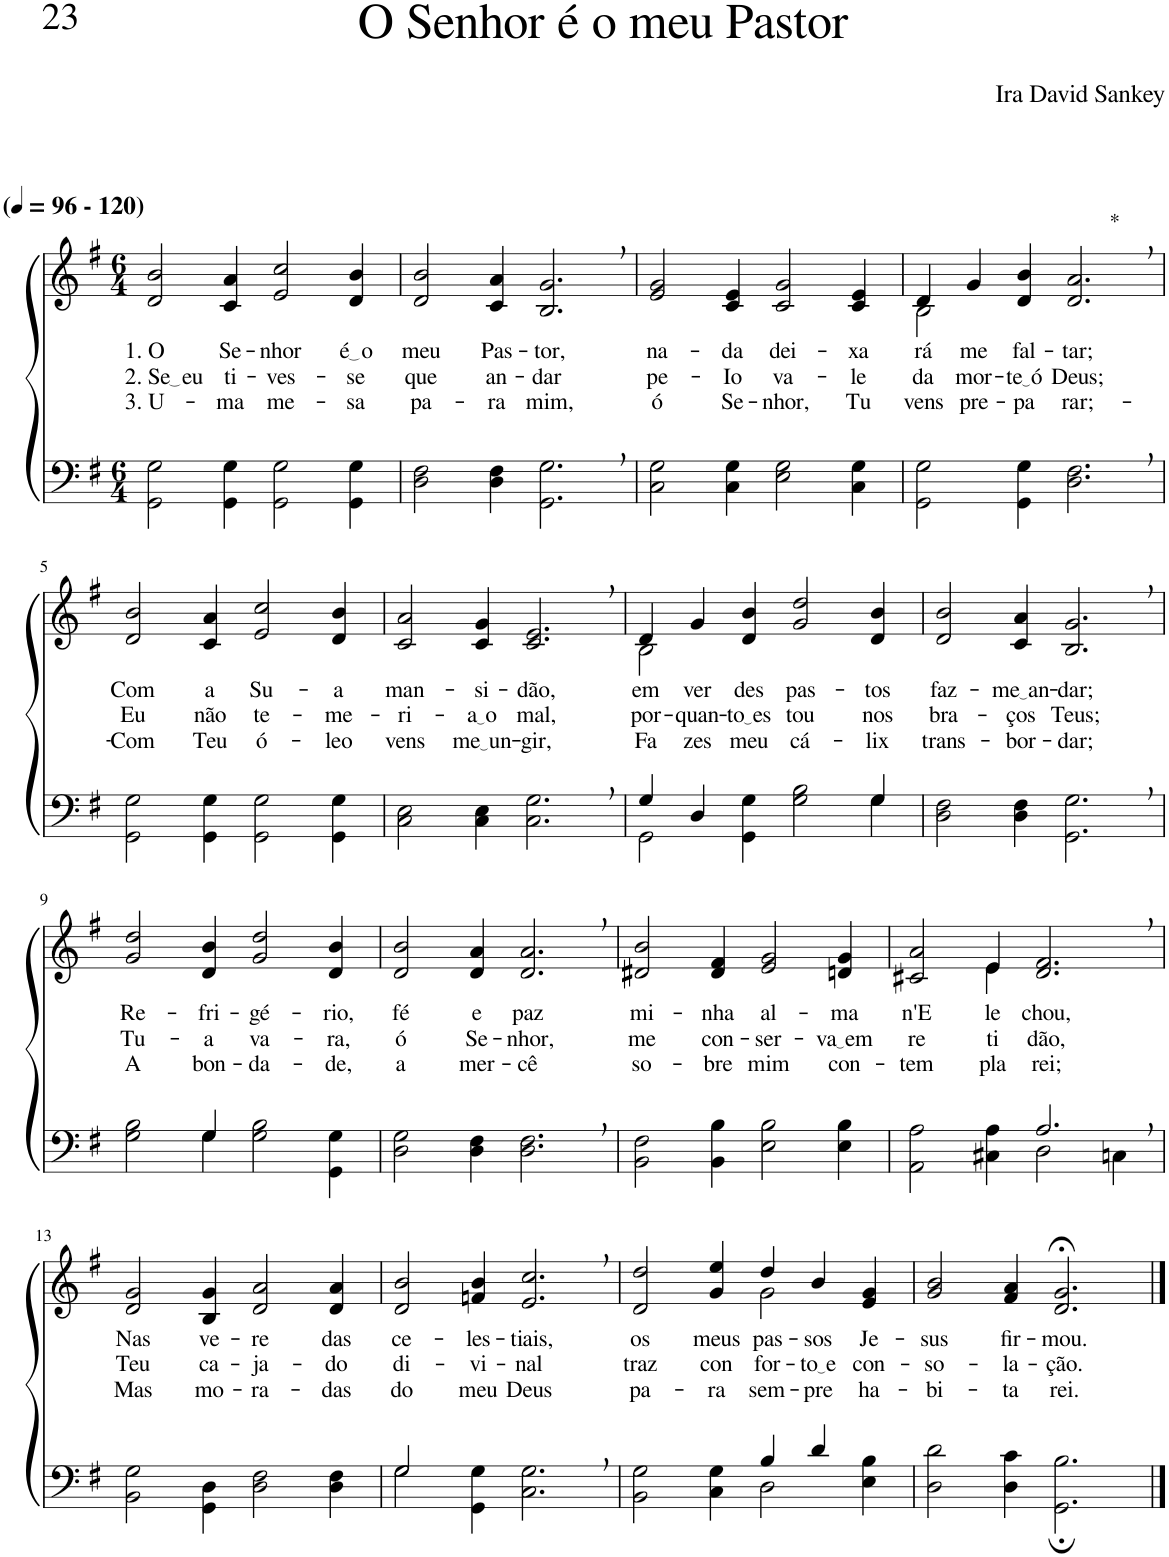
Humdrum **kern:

**kern	**kern	**text	**text	**text
*part2	*part1	*part1	*part1	*part1
*staff2	*staff1	*staff1	*staff1	*staff1
*I"Parte III e IV	*I"Parte I e II	*	*	*
*clefF4	*clefG2	*	*	*
*k[f#]	*k[f#]	*	*	*
*M6/4	*M6/4	*	*	*
*MM96	*MM96	*	*	*
=1	=1	=1	=1	=1
!	!LO:TX:a:B:t=(	!	!	!
!	!LO:TX:a:B:t=- 120)	!	!	!
!	!	!LO:LY:b	!LO:LY:b	!LO:LY:b
2GG\ 2G\	2d/ 2b/	1. O	2. Se eu	3. U-
!	!	!LO:LY:b	!LO:LY:b	!LO:LY:b
4GG\ 4G\	4c/ 4a/	Se-	ti-	-ma
!	!	!LO:LY:b	!LO:LY:b	!LO:LY:b
2GG\ 2G\	2e/ 2cc/	-nhor	-ves-	me-
!	!	!LO:LY:b	!LO:LY:b	!LO:LY:b
4GG\ 4G\	4d/ 4b/	é o	-se	-sa
=2	=2	=2	=2	=2
!	!	!LO:LY:b	!LO:LY:b	!LO:LY:b
2D\ 2F#\	2d/ 2b/	meu	que	pa-
!	!	!LO:LY:b	!LO:LY:b	!LO:LY:b
4D\ 4F#\	4c/ 4a/	Pas-	an-	-ra
!	!	!LO:LY:b	!LO:LY:b	!LO:LY:b
2.GG\, 2.G\,	2.B/, 2.g/,	-tor,	-dar	mim,
=3	=3	=3	=3	=3
!	!	!LO:LY:b	!LO:LY:b	!LO:LY:b
2C\ 2G\	2e/ 2g/	na-	pe-	ó
!	!	!LO:LY:b	!LO:LY:b	!LO:LY:b
4C\ 4G\	4c/ 4e/	-da	-Io	Se-
!	!	!LO:LY:b	!LO:LY:b	!LO:LY:b
2E\ 2G\	2c/ 2g/	dei-	va-	-nhor,
!	!	!LO:LY:b	!LO:LY:b	!LO:LY:b
4C\ 4G\	4c/ 4e/	-xa-	-le	Tu
=4	=4	=4	=4	=4
*	*^	*	*	*
!	!	!	!LO:LY:b	!LO:LY:b	!LO:LY:b
2GG\ 2G\	4d/	2B\	-rá	da	vens
!	!	!	!LO:LY:b	!LO:LY:b	!LO:LY:b
.	4g/	.	me	mor-	pre-
!	!	!	!LO:LY:b	!LO:LY:b	!LO:LY:b
4GG\ 4G\	4d/ 4b/	1ryy	fal-	te ó	-pa
!	!LO:TX:a:t=*	!	!	!	!
!	!	!	!LO:LY:b	!LO:LY:b	!LO:LY:b
2.D\, 2.F#\,	2.d/, 2.a/,	.	-tar;	Deus;	-rar;-
*	*v	*v	*	*	*
!!LO:LB:g=z
=5	=5	=5	=5	=5
!	!	!LO:LY:b	!LO:LY:b	!LO:LY:b
2GG\ 2G\	2d/ 2b/	Com	Eu	-Com
!	!	!LO:LY:b	!LO:LY:b	!LO:LY:b
4GG\ 4G\	4c/ 4a/	a	não	Teu
!	!	!LO:LY:b	!LO:LY:b	!LO:LY:b
2GG\ 2G\	2e/ 2cc/	Su-	te-	ó-
!	!	!LO:LY:b	!LO:LY:b	!LO:LY:b
4GG\ 4G\	4d/ 4b/	-a	-me-	-leo
=6	=6	=6	=6	=6
!	!	!LO:LY:b	!LO:LY:b	!LO:LY:b
2C\ 2E\	2c/ 2a/	man-	-ri-	vens
!	!	!LO:LY:b	!LO:LY:b	!LO:LY:b
4C\ 4E\	4c/ 4g/	-si-	a o	me un
!	!	!LO:LY:b	!LO:LY:b	!LO:LY:b
2.C\, 2.G\,	2.c/, 2.e/,	-dão,	mal,	-gir,
=7	=7	=7	=7	=7
*^	*^	*	*	*
!	!	!	!	!LO:LY:b	!LO:LY:b	!LO:LY:b
4G/	2GG\	4d/	2B\	em	por-	Fa
!	!	!	!	!LO:LY:b	!LO:LY:b	!LO:LY:b
4D/	.	4g/	.	ver	-quan-	zes
!	!	!	!	!LO:LY:b	!LO:LY:b	!LO:LY:b
2ryy	4GG\ 4G\	4d/ 4b/	1ryy	des	to es	meu
!	!	!	!	!LO:LY:b	!LO:LY:b	!LO:LY:b
.	2G\ 2B\	2g/ 2dd/	.	pas-	tou	cá-
4ryy	.	.	.	.	.	.
!	!	!	!	!LO:LY:b	!LO:LY:b	!LO:LY:b
4G/	4G\	4d/ 4b/	.	-tos	nos	-lix
*	*	*v	*v	*	*	*
=8	=8	=8	=8	=8	=8
!	!	!	!LO:LY:b	!LO:LY:b	!LO:LY:b
*v	*v	*	*	*	*
2D\ 2F#\	2d/ 2b/	faz-	bra-	trans-
!	!	!LO:LY:b	!LO:LY:b	!LO:LY:b
4D\ 4F#\	4c/ 4a/	me an	-ços	-bor-
!	!	!LO:LY:b	!LO:LY:b	!LO:LY:b
2.GG\, 2.G\,	2.B/, 2.g/,	-dar;	Teus;	-dar;
!!LO:LB:g=z
=9	=9	=9	=9	=9
*^	*	*	*	*
!	!	!	!LO:LY:b	!LO:LY:b	!LO:LY:b
2ryy	2G\ 2B\	2g/ 2dd/	Re-	Tu-	A
!	!	!	!LO:LY:b	!LO:LY:b	!LO:LY:b
4G/	4G\	4d/ 4b/	-fri-	-a	bon-
!	!	!	!LO:LY:b	!LO:LY:b	!LO:LY:b
2.ryy	2G\ 2B\	2g/ 2dd/	-gé-	va-	-da-
!	!	!	!LO:LY:b	!LO:LY:b	!LO:LY:b
.	4GG\ 4G\	4d/ 4b/	-rio,	-ra,	-de,
=10	=10	=10	=10	=10	=10
!	!	!	!LO:LY:b	!LO:LY:b	!LO:LY:b
*v	*v	*	*	*	*
2D\ 2G\	2d/ 2b/	fé	ó	a
!	!	!LO:LY:b	!LO:LY:b	!LO:LY:b
4D\ 4F#\	4d/ 4a/	e	Se-	mer-
!	!	!LO:LY:b	!LO:LY:b	!LO:LY:b
2.D\, 2.F#\,	2.d/, 2.a/,	paz	-nhor,	-cê
=11	=11	=11	=11	=11
!	!	!LO:LY:b	!LO:LY:b	!LO:LY:b
2BB\ 2F#\	2d#X/ 2b/	mi-	me	so-
!	!	!LO:LY:b	!LO:LY:b	!LO:LY:b
4BB\ 4B\	4d#/ 4f#/	-nha	con-	-bre
!	!	!LO:LY:b	!LO:LY:b	!LO:LY:b
2E\ 2B\	2e/ 2g/	al-	-ser-	mim
!	!	!LO:LY:b	!LO:LY:b	!LO:LY:b
4E\ 4B\	4dn/ 4g/	-ma	va em	con-
=12	=12	=12	=12	=12
*^	*	*	*	*
!	!	!	!LO:LY:b	!LO:LY:b	!LO:LY:b
*	*	*^	*	*	*
2.ryy	2AA\ 2A\	2c#X/ 2a/	2ryy	n'E-	re-	-tem-
!	!	!	!	!LO:LY:b	!LO:LY:b	!LO:LY:b
.	4C#X\ 4A\	4e/	4e\	-le	-ti-	-pla-
!	!	!	!	!LO:LY:b	!LO:LY:b	!LO:LY:b
2.A,/	2D\	2.d/, 2.f#/,	2.ryy	chou,	-dão,	-rei;
.	4Cn\	.	.	.	.	.
*	*	*v	*v	*	*	*
!!LO:LB:g=z
=13	=13	=13	=13	=13	=13
!	!	!	!LO:LY:b	!LO:LY:b	!LO:LY:b
*v	*v	*	*	*	*
2BB\ 2G\	2d/ 2g/	Nas	Teu	Mas
!	!	!LO:LY:b	!LO:LY:b	!LO:LY:b
4GG\ 4D\	4B/ 4g/	ve-	ca-	mo-
!	!	!LO:LY:b	!LO:LY:b	!LO:LY:b
2D\ 2F#\	2d/ 2a/	-re	-ja-	-ra-
!	!	!LO:LY:b	!LO:LY:b	!LO:LY:b
4D\ 4F#\	4d/ 4a/	das	-do	-das
=14	=14	=14	=14	=14
*^	*	*	*	*
!	!	!	!LO:LY:b	!LO:LY:b	!LO:LY:b
2G/	2G\	2d/ 2b/	ce-	di-	do
!	!	!	!LO:LY:b	!LO:LY:b	!LO:LY:b
1ryy	4GG\ 4G\	4fn/ 4b/	-les-	-vi-	meu
!	!	!	!LO:LY:b	!LO:LY:b	!LO:LY:b
.	2.C\ 2.G\	2.e/, 2.cc/,	-tiais,	-nal	Deus
=15	=15	=15	=15	=15	=15
!	!	!	!LO:LY:b	!LO:LY:b	!LO:LY:b
*	*	*^	*	*	*
2.ryy	2BB\ 2G\	2d/ 2dd/	2.ryy	os	traz	pa-
!	!	!	!	!LO:LY:b	!LO:LY:b	!LO:LY:b
.	4C\ 4G\	4g/ 4ee/	.	meus	con-	-ra
!	!	!	!	!LO:LY:b	!	!
!	!	!	!	!	!LO:LY:b	!LO:LY:b
4B/	2D\	4dd/	2g\	.	-for-	sem-
!	!	!	!	!LO:LY:b	!LO:LY:b	!LO:LY:b
4d/	.	4b/	.	-sos	to e	-pre
!	!	!	!	!LO:LY:b	!LO:LY:b	!LO:LY:b
4ryy	4E\ 4B\	4e/ 4g/	4ryy	Je-	con-	ha-
=16	=16	=16	=16	=16	=16	=16
!	!	!	!	!LO:LY:b	!LO:LY:b	!LO:LY:b
*v	*v	*	*	*	*	*
*	*v	*v	*	*	*
2D\ 2d\	2g/ 2b/	-sus	-so-	-bi-
!	!	!LO:LY:b	!LO:LY:b	!LO:LY:b
4D\ 4c\	4f#/ 4a/	fir-	-la-	-ta
!	!	!LO:LY:b	!LO:LY:b	!LO:LY:b
2.GG\; 2.B\;	2.d/;< 2.g/;<	-mou.	-ção.	rei.
==	==	==	==	==
*-	*-	*-	*-	*-
